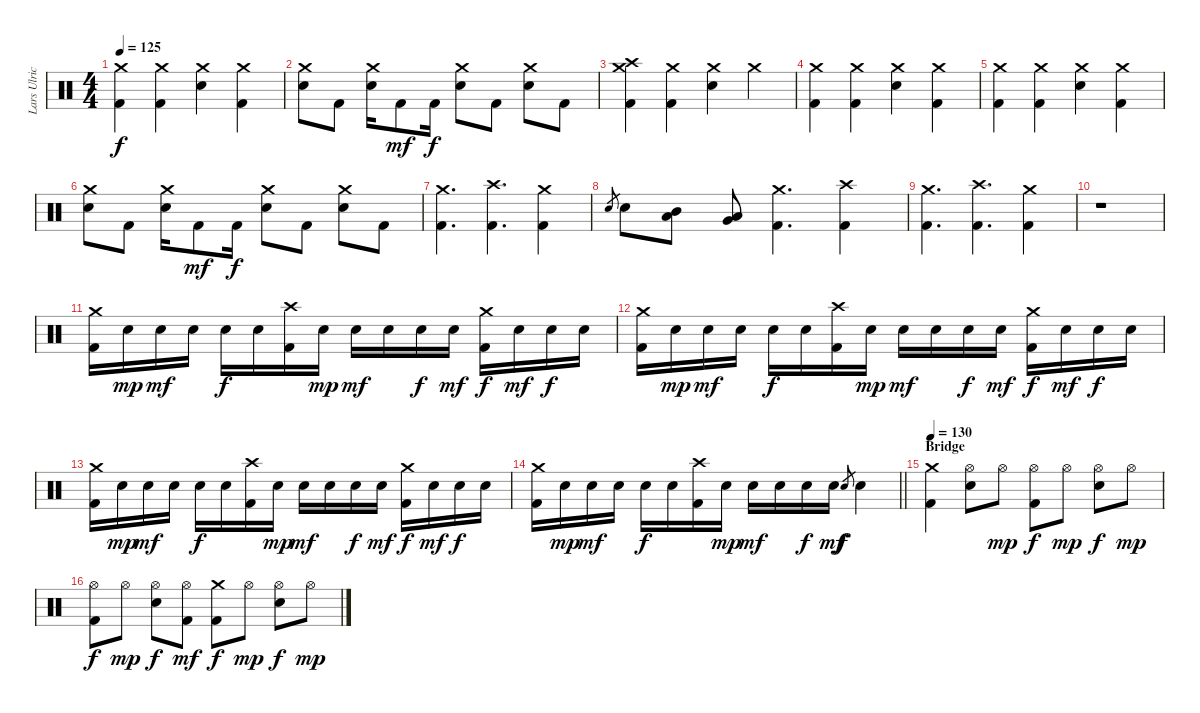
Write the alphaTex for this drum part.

\track ("Lars Ulrich" "Lars Ulric") {instrument percussion}
\staff {score}
\articulation defaults
\ts (4 4)
\tempo 125
\clef neutral
\ks c
("Crash medium (hit)" "Kick (hit) 2").4{dy f} ("Crash medium (hit)" "Kick (hit) 2").4 ("Crash medium (hit)" "Electric Snare (hit)").4 ("Crash medium (hit)" "Kick (hit) 2").4 |
("Crash medium (hit)" "Electric Snare (hit)").8 "Kick (hit) 2".8 ("Crash medium (hit)" "Electric Snare (hit)").16 "Kick (hit) 2".8{dy mf} "Kick (hit) 2".16{dy f} ("Crash medium (hit)" "Electric Snare (hit)").8 "Kick (hit) 2".8 ("Crash medium (hit)" "Electric Snare (hit)").8 "Kick (hit) 2".8 |
("Crash medium (hit)" "Crash high (hit)" "Kick (hit) 2").4 ("Crash medium (hit)" "Kick (hit) 2").4 ("Crash medium (hit)" "Electric Snare (hit)").4 "Crash medium (hit)".4 |
("Crash medium (hit)" "Kick (hit) 2").4 ("Crash medium (hit)" "Kick (hit) 2").4 ("Crash medium (hit)" "Electric Snare (hit)").4 ("Crash medium (hit)" "Kick (hit) 2").4 |
("Crash medium (hit)" "Kick (hit) 2").4 ("Crash medium (hit)" "Kick (hit) 2").4 ("Crash medium (hit)" "Electric Snare (hit)").4 ("Crash medium (hit)" "Kick (hit) 2").4 |
("Crash medium (hit)" "Electric Snare (hit)").8 "Kick (hit) 2".8 ("Crash medium (hit)" "Electric Snare (hit)").16 "Kick (hit) 2".8{dy mf} "Kick (hit) 2".16{dy f} ("Crash medium (hit)" "Electric Snare (hit)").8 "Kick (hit) 2".8 ("Crash medium (hit)" "Electric Snare (hit)").8 "Kick (hit) 2".8 |
("Crash medium (hit)" "Kick (hit) 2").4{d} ("Crash high (hit)" "Kick (hit) 2").4{d} ("Crash medium (hit)" "Kick (hit) 2").4 |
"Electric Snare (hit)".8{gr} "Electric Snare (hit)".8 ("Mid Tom (hit)" "Low Tom (hit)").8 ("Low Tom (hit)" "Very Low Tom (hit)").8 ("Crash medium (hit)" "Kick (hit) 2").4{d} ("Crash high (hit)" "Kick (hit) 2").4 |
("Crash medium (hit)" "Kick (hit) 2").4{d} ("Crash high (hit)" "Kick (hit) 2").4{d} ("Crash medium (hit)" "Kick (hit) 2").4 |
r.1 |
("Crash medium (hit)" "Kick (hit) 2").16 "Electric Snare (hit)".16{dy mp} "Electric Snare (hit)".16{dy mf} "Electric Snare (hit)".16 "Electric Snare (hit)".16{dy f} "Electric Snare (hit)".16 ("Crash high (hit)" "Kick (hit) 2").16 "Electric Snare (hit)".16{dy mp} "Electric Snare (hit)".16{dy mf} "Electric Snare (hit)".16 "Electric Snare (hit)".16{dy f} "Electric Snare (hit)".16{dy mf} ("Crash medium (hit)" "Kick (hit) 2").16{dy f} "Electric Snare (hit)".16{dy mf} "Electric Snare (hit)".16{dy f} "Electric Snare (hit)".16 |
("Crash medium (hit)" "Kick (hit) 2").16 "Electric Snare (hit)".16{dy mp} "Electric Snare (hit)".16{dy mf} "Electric Snare (hit)".16 "Electric Snare (hit)".16{dy f} "Electric Snare (hit)".16 ("Crash high (hit)" "Kick (hit) 2").16 "Electric Snare (hit)".16{dy mp} "Electric Snare (hit)".16{dy mf} "Electric Snare (hit)".16 "Electric Snare (hit)".16{dy f} "Electric Snare (hit)".16{dy mf} ("Crash medium (hit)" "Kick (hit) 2").16{dy f} "Electric Snare (hit)".16{dy mf} "Electric Snare (hit)".16{dy f} "Electric Snare (hit)".16 |
("Crash medium (hit)" "Kick (hit) 2").16 "Electric Snare (hit)".16{dy mp} "Electric Snare (hit)".16{dy mf} "Electric Snare (hit)".16 "Electric Snare (hit)".16{dy f} "Electric Snare (hit)".16 ("Crash high (hit)" "Kick (hit) 2").16 "Electric Snare (hit)".16{dy mp} "Electric Snare (hit)".16{dy mf} "Electric Snare (hit)".16 "Electric Snare (hit)".16{dy f} "Electric Snare (hit)".16{dy mf} ("Crash medium (hit)" "Kick (hit) 2").16{dy f} "Electric Snare (hit)".16{dy mf} "Electric Snare (hit)".16{dy f} "Electric Snare (hit)".16 |
\barLineRight lightlight
("Crash medium (hit)" "Kick (hit) 2").16 "Electric Snare (hit)".16{dy mp} "Electric Snare (hit)".16{dy mf} "Electric Snare (hit)".16 "Electric Snare (hit)".16{dy f} "Electric Snare (hit)".16 ("Crash high (hit)" "Kick (hit) 2").16 "Electric Snare (hit)".16{dy mp} "Electric Snare (hit)".16{dy mf} "Electric Snare (hit)".16 "Electric Snare (hit)".16{dy f} "Electric Snare (hit)".16{dy mf} "Electric Snare (hit)".8{gr dy f} "Electric Snare (hit)".4 |
\section ("" "Bridge")
\tempo 130
("Crash medium (hit)" "Kick (hit) 2").4 ("Hi-Hat (open)" "Electric Snare (hit)").8 "Hi-Hat (open)".8{dy mp} ("Hi-Hat (open)" "Kick (hit) 2").8{dy f} "Hi-Hat (open)".8{dy mp} ("Hi-Hat (open)" "Electric Snare (hit)").8{dy f} "Hi-Hat (open)".8{dy mp} |
("Hi-Hat (open)" "Kick (hit) 2").8{dy f} "Hi-Hat (open)".8{dy mp} ("Hi-Hat (open)" "Electric Snare (hit)").8{dy f} ("Hi-Hat (open)" "Kick (hit) 2").8{dy mf} ("Crash medium (hit)" "Kick (hit) 2").8{dy f} "Hi-Hat (open)".8{dy mp} ("Hi-Hat (open)" "Electric Snare (hit)").8{dy f} "Hi-Hat (open)".8{dy mp}
